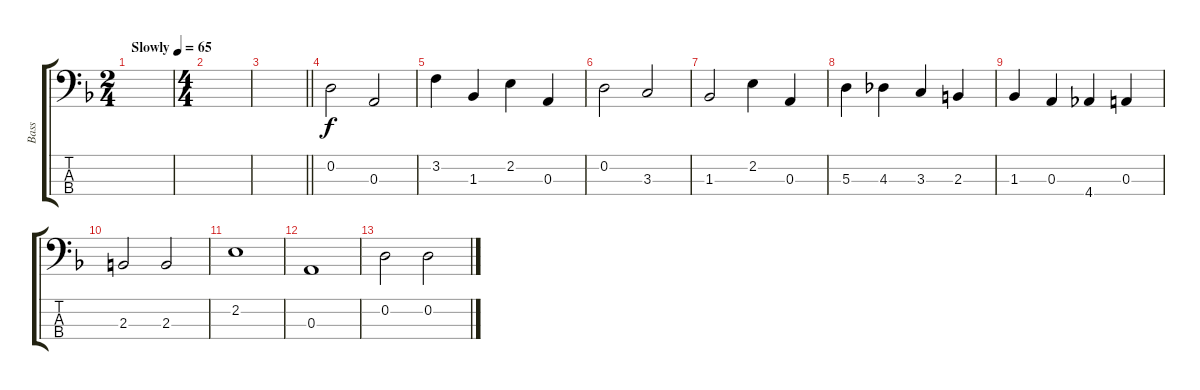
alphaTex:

\track ("Bass" "Bass") {instrument acousticbass}
\staff {score tabs}
\tuning (G2 D2 A1 E1) {hide}
\ts (2 4)
\tempo (65 "Slowly")
\clef f4
\ks f
|
\ts (4 4)
|
\barLineRight lightlight
|
0.2.2 0.3.2 |
3.2.4 1.3.4 2.2.4 0.3.4 |
0.2.2 3.3.2 |
1.3.2 2.2.4 0.3.4 |
5.3.4 4.3.4 3.3.4 2.3.4 |
1.3.4 0.3.4 4.4.4 0.3.4 |
2.3.2 2.3.2 |
2.2.1 |
0.3.1 |
0.2.2 0.2.2
